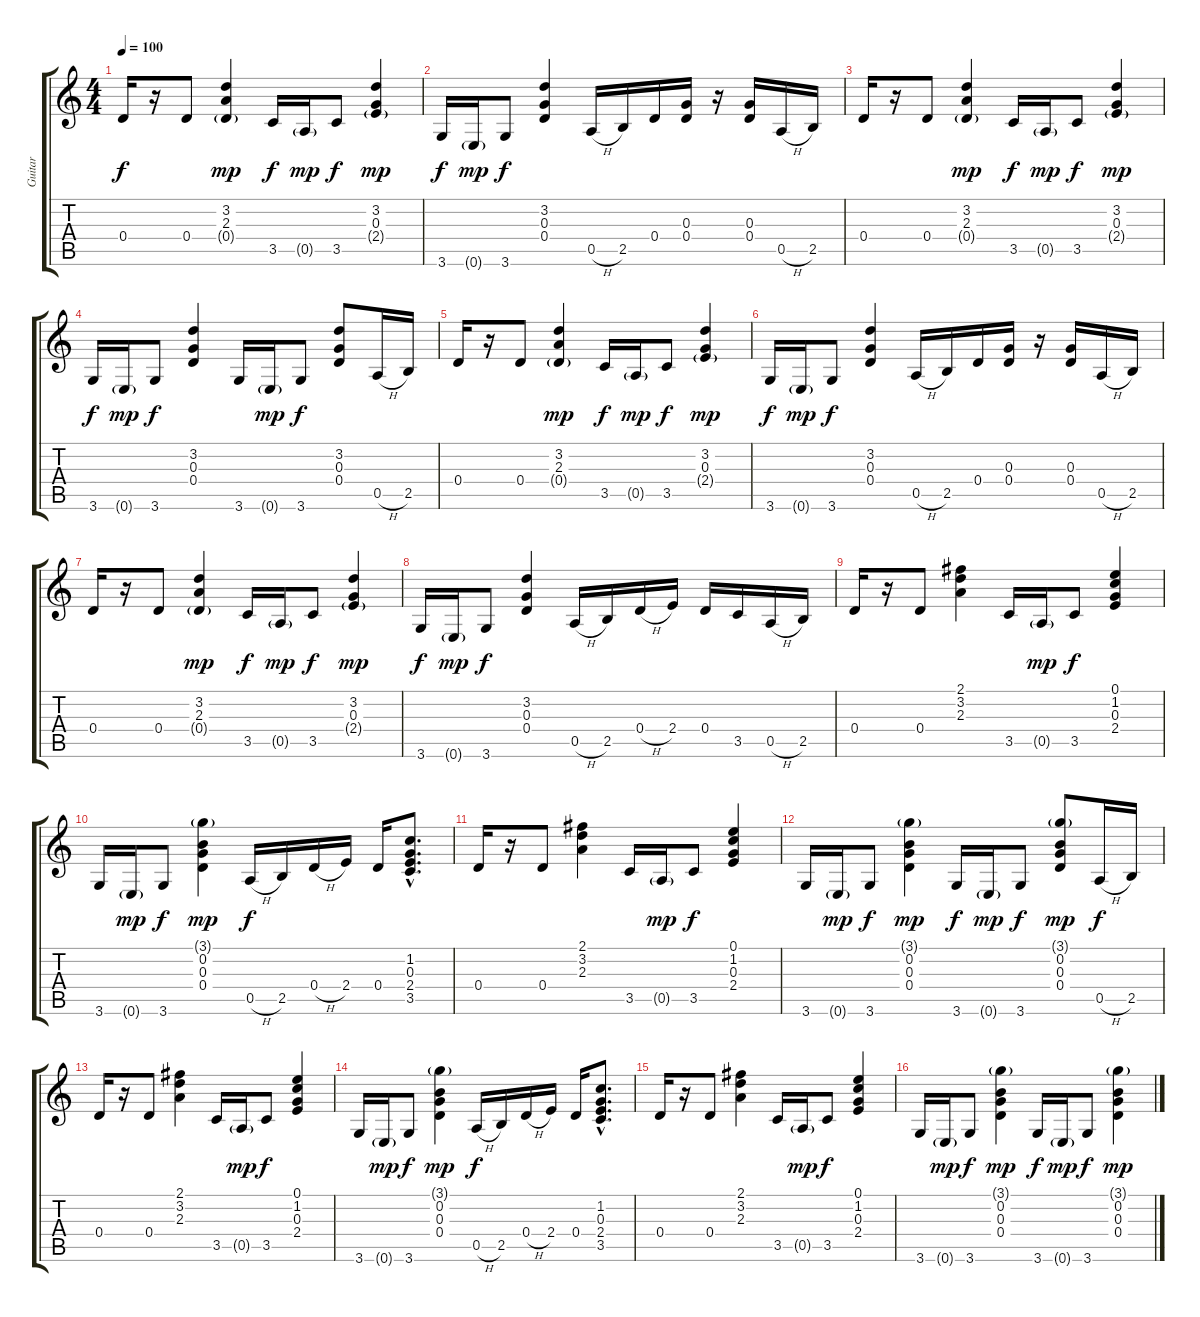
\track ("Guitar" "Guitar") {instrument acousticguitarsteel}
\staff {score tabs}
\tuning (E4 B3 G3 D3 A2 E2) {hide}
\ts (4 4)
\tempo 100
\clef g2
\ks c
0.4.16{dy f} r.16 0.4.8 (3.2 2.3 0.4{g}).4{dy mp} 3.5.16{dy f} 0.5{g}.16{dy mp} 3.5.8{dy f} (3.2 0.3 2.4{g}).4{dy mp} |
3.6.16{dy f} 0.6{g}.16{dy mp} 3.6.8{dy f} (3.2 0.3 0.4).4 0.5{h}.16 2.5.16 0.4.16 (0.3 0.4).16 r.16 (0.3 0.4).16 0.5{h}.16 2.5.16 |
0.4.16 r.16 0.4.8 (3.2 2.3 0.4{g}).4{dy mp} 3.5.16{dy f} 0.5{g}.16{dy mp} 3.5.8{dy f} (3.2 0.3 2.4{g}).4{dy mp} |
3.6.16{dy f} 0.6{g}.16{dy mp} 3.6.8{dy f} (3.2 0.3 0.4).4 3.6.16 0.6{g}.16{dy mp} 3.6.8{dy f} (3.2 0.3 0.4).8 0.5{h}.16 2.5.16 |
0.4.16 r.16 0.4.8 (3.2 2.3 0.4{g}).4{dy mp} 3.5.16{dy f} 0.5{g}.16{dy mp} 3.5.8{dy f} (3.2 0.3 2.4{g}).4{dy mp} |
3.6.16{dy f} 0.6{g}.16{dy mp} 3.6.8{dy f} (3.2 0.3 0.4).4 0.5{h}.16 2.5.16 0.4.16 (0.3 0.4).16 r.16 (0.3 0.4).16 0.5{h}.16 2.5.16 |
0.4.16 r.16 0.4.8 (3.2 2.3 0.4{g}).4{dy mp} 3.5.16{dy f} 0.5{g}.16{dy mp} 3.5.8{dy f} (3.2 0.3 2.4{g}).4{dy mp} |
3.6.16{dy f} 0.6{g}.16{dy mp} 3.6.8{dy f} (3.2 0.3 0.4).4 0.5{h}.16 2.5.16 0.4{h}.16 2.4.16 0.4.16 3.5.16 0.5{h}.16 2.5.16 |
0.4.16 r.16 0.4.8 (2.1 3.2 2.3).4 3.5.16 0.5{g}.16{dy mp} 3.5.8{dy f} (0.1 1.2 0.3 2.4).4 |
3.6.16 0.6{g}.16{dy mp} 3.6.8{dy f} (3.1{g} 0.2 0.3 0.4).4{dy mp} 0.5{h}.16{dy f} 2.5.16 0.4{h}.16 2.4.16 0.4.16 (1.2{hac} 0.3{hac} 2.4{hac} 3.5{hac}).8{d} |
0.4.16 r.16 0.4.8 (2.1 3.2 2.3).4 3.5.16 0.5{g}.16{dy mp} 3.5.8{dy f} (0.1 1.2 0.3 2.4).4 |
3.6.16 0.6{g}.16{dy mp} 3.6.8{dy f} (3.1{g} 0.2 0.3 0.4).4{dy mp} 3.6.16{dy f} 0.6{g}.16{dy mp} 3.6.8{dy f} (3.1{g} 0.2 0.3 0.4).8{dy mp} 0.5{h}.16{dy f} 2.5.16 |
0.4.16 r.16 0.4.8 (2.1 3.2 2.3).4 3.5.16 0.5{g}.16{dy mp} 3.5.8{dy f} (0.1 1.2 0.3 2.4).4 |
3.6.16 0.6{g}.16{dy mp} 3.6.8{dy f} (3.1{g} 0.2 0.3 0.4).4{dy mp} 0.5{h}.16{dy f} 2.5.16 0.4{h}.16 2.4.16 0.4.16 (1.2{hac} 0.3{hac} 2.4{hac} 3.5{hac}).8{d} |
0.4.16 r.16 0.4.8 (2.1 3.2 2.3).4 3.5.16 0.5{g}.16{dy mp} 3.5.8{dy f} (0.1 1.2 0.3 2.4).4 |
3.6.16 0.6{g}.16{dy mp} 3.6.8{dy f} (3.1{g} 0.2 0.3 0.4).4{dy mp} 3.6.16{dy f} 0.6{g}.16{dy mp} 3.6.8{dy f} (3.1{g} 0.2 0.3 0.4).4{dy mp}
